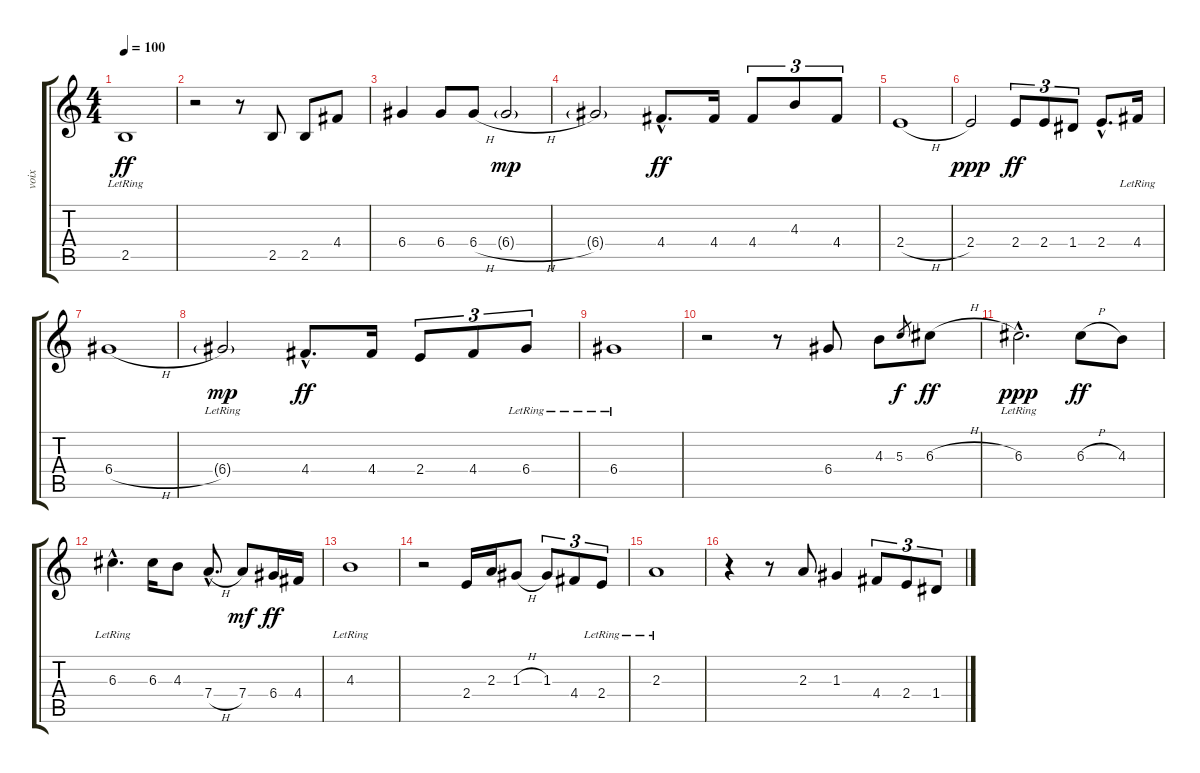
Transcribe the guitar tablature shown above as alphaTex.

\track ("voix" "voix") {instrument celesta}
\staff {score tabs}
\tuning (E5 B4 G4 D4 A3 E3) {hide}
\ts (4 4)
\tempo 100
\clef g2
\ks c
2.5{lr}.1{dy ff} |
r.2 r.8 2.5.8 2.5.8 4.4.8 |
6.4.4 6.4.8 6.4{h}.8 6.4{h g}.2{dy mp} |
6.4{g}.2 4.4{hac}.8{d dy ff} 4.4.16 4.4.8{tu (3 2)} 4.3.8{tu (3 2)} 4.4.8{tu (3 2)} |
2.4{h}.1 |
2.4.2{dy ppp} 2.4.8{tu (3 2) dy ff} 2.4.8{tu (3 2)} 1.4.8{tu (3 2)} 2.4{hac}.8{d} 4.4{lr}.16 |
6.4{h}.1 |
6.4{g lr}.2{dy mp} 4.4{hac}.8{d dy ff} 4.4.16 2.4.8{tu (3 2)} 4.4.8{tu (3 2)} 6.4{lr}.8{tu (3 2)} |
6.4{lr}.1 |
r.2 r.8 6.4.8 4.3.8 5.3.8{gr dy f} 6.3{h}.8{dy ff} |
6.3{hac lr}.2{d dy ppp} 6.3{h}.8{dy ff} 4.3.8 |
6.3{hac lr}.4{d} 6.3.16 4.3.8 7.4{h hac}.8{d} 7.4.8{dy mf} 6.4.16{dy ff} 4.4.16 |
4.3{lr}.1 |
r.2 2.4.16 2.3.16 1.3{h}.8 1.3.8{tu (3 2)} 4.4.8{tu (3 2)} 2.4{lr}.8{tu (3 2)} |
2.3{lr}.1 |
r.4 r.8 2.3.8 1.3.4 4.4.8{tu (3 2)} 2.4.8{tu (3 2)} 1.4.8{tu (3 2)}
